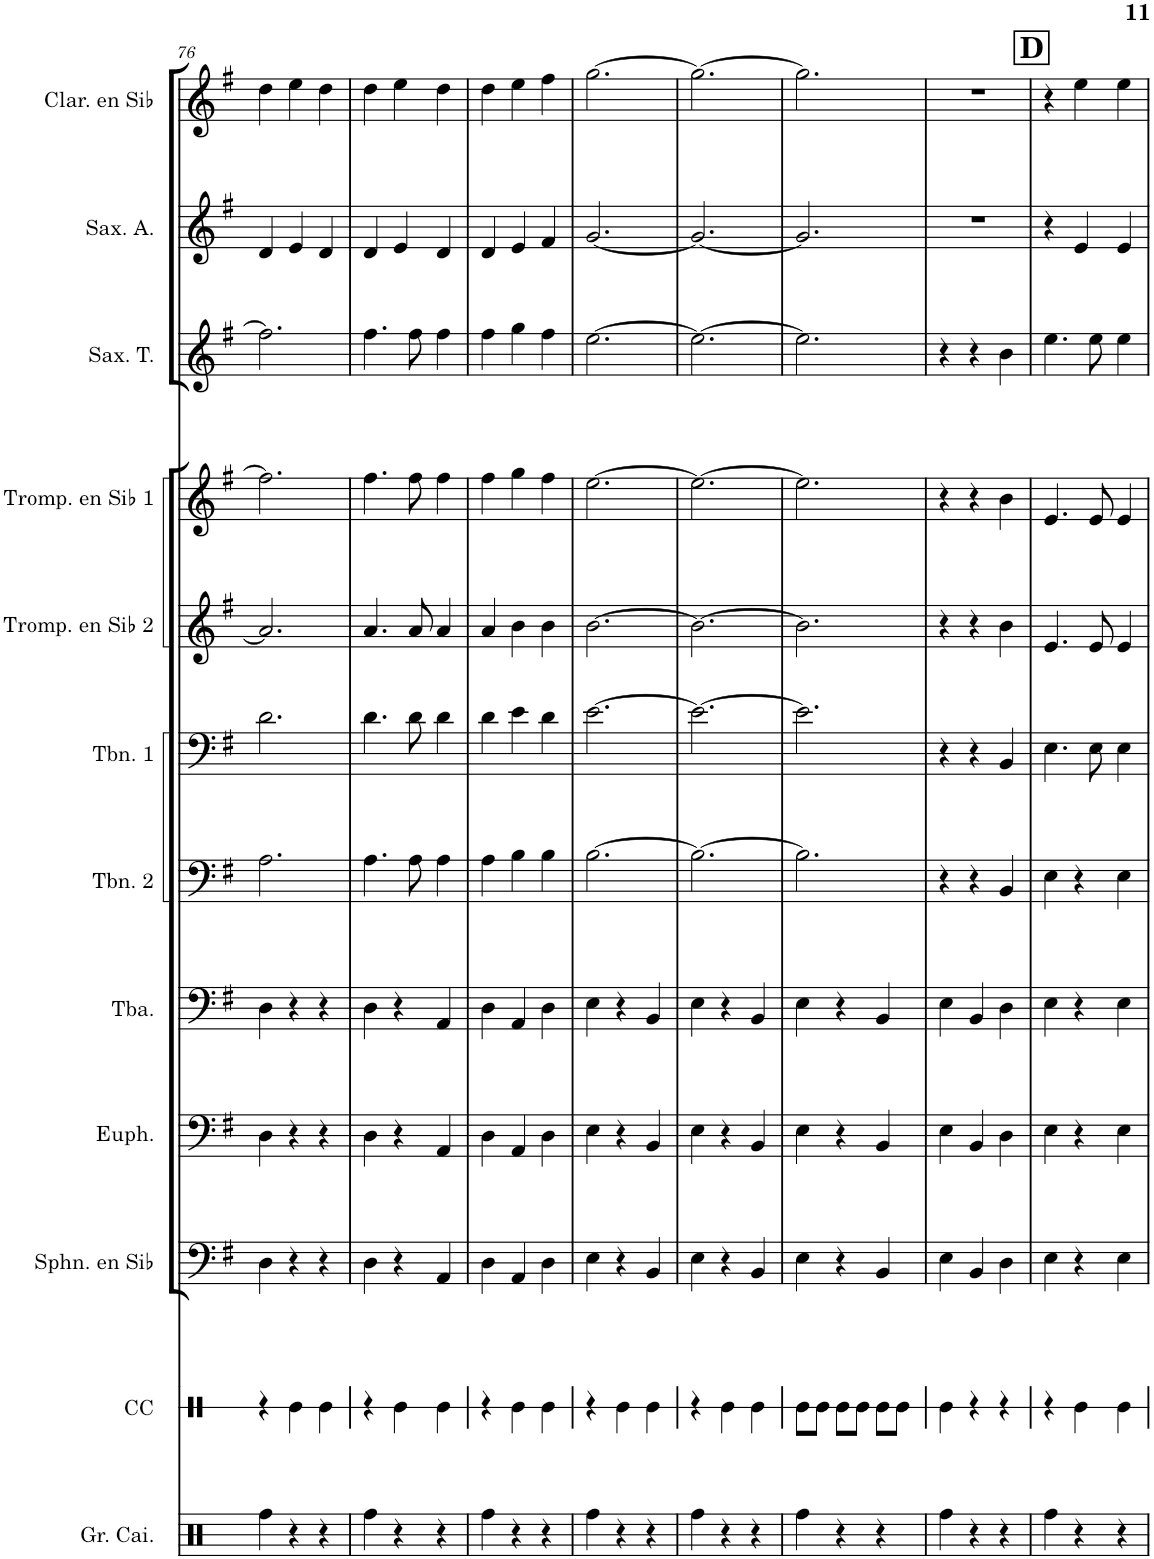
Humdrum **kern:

**kern	**kern	**kern	**kern	**kern	**kern	**kern	**kern	**kern	**kern	**kern	**kern
*part12	*part11	*part10	*part9	*part8	*part7	*part6	*part5	*part4	*part3	*part2	*part1
*staff12	*staff11	*staff10	*staff9	*staff8	*staff7	*staff6	*staff5	*staff4	*staff3	*staff2	*staff1
*I"Grosses caisses	*I"Caisse claire	*I"Sousaphone en Sib	*I"Euphonium	*I"Tuba	*I"Trombone 2	*I"Trombone 1	*I"Trompette en Sib 2	*I"Trompette en Sib 1	*I"Saxophone Ténor	*I"Saxophone Alto	*I"Clarinette en Sib
*I'Gr. Cai.	*I'CC	*I'Sphn. en Sib	*I'Euph.	*I'Tba.	*I'Tbn. 2	*I'Tbn. 1	*I'Tromp. en Sib 2	*I'Tromp. en Sib 1	*I'Sax. T.	*I'Sax. A.	*I'Clar. en Sib
!!LO:PB:g=z
*clefX	*clefX	*clefF4	*clefF4	*clefF4	*clefF4	*clefF4	*clefG2	*clefG2	*clefG2	*clefG2	*clefG2
*	*	*Trd7c12	*	*	*	*	*Trd1c2	*Trd1c2	*Trd7c12	*Trd5c9	*Trd1c2
*k[]	*k[]	*k[f#]	*k[f#]	*k[f#]	*k[f#]	*k[f#]	*k[f#]	*k[f#]	*k[f#]	*k[f#]	*k[f#]
*M3/4	*M3/4	*M3/4	*M3/4	*M3/4	*M3/4	*M3/4	*M3/4	*M3/4	*M3/4	*M3/4	*M3/4
=76	=76	=76	=76	=76	=76	=76	=76	=76	=76	=76	=76
4Rff\	4r	4D\	4D\	4D\	2.A\	2.d\	2.a/]	2.ff#\]	2.ff#\]	4d/	4dd\
4r	4Re\	4r	4r	4r	.	.	.	.	.	4e/	4ee\
4r	4Re\	4r	4r	4r	.	.	.	.	.	4d/	4dd\
=77	=77	=77	=77	=77	=77	=77	=77	=77	=77	=77	=77
4Rff\	4r	4D\	4D\	4D\	4.A\	4.d\	4.a/	4.ff#\	4.ff#\	4d/	4dd\
4r	4Re\	4r	4r	4r	.	.	.	.	.	4e/	4ee\
.	.	.	.	.	8A\	8d\	8a/	8ff#\	8ff#\	.	.
4r	4Re\	4AA/	4AA/	4AA/	4A\	4d\	4a/	4ff#\	4ff#\	4d/	4dd\
=78	=78	=78	=78	=78	=78	=78	=78	=78	=78	=78	=78
4Rff\	4r	4D\	4D\	4D\	4A\	4d\	4a/	4ff#\	4ff#\	4d/	4dd\
4r	4Re\	4AA/	4AA/	4AA/	4B\	4e\	4b\	4gg\	4gg\	4e/	4ee\
4r	4Re\	4D\	4D\	4D\	4B\	4d\	4b\	4ff#\	4ff#\	4f#/	4ff#\
=79	=79	=79	=79	=79	=79	=79	=79	=79	=79	=79	=79
4Rff\	4r	4E\	4E\	4E\	[2.B\	[2.e\	[2.b\	[2.ee\	[2.ee\	[2.g/	[2.gg\
4r	4Re\	4r	4r	4r	.	.	.	.	.	.	.
4r	4Re\	4BB/	4BB/	4BB/	.	.	.	.	.	.	.
=80	=80	=80	=80	=80	=80	=80	=80	=80	=80	=80	=80
4Rff\	4r	4E\	4E\	4E\	2.B\_	2.e\_	2.b\_	2.ee\_	2.ee\_	2.g/_	2.gg\_
4r	4Re\	4r	4r	4r	.	.	.	.	.	.	.
4r	4Re\	4BB/	4BB/	4BB/	.	.	.	.	.	.	.
=81	=81	=81	=81	=81	=81	=81	=81	=81	=81	=81	=81
4Rff\	8Re\L	4E\	4E\	4E\	2.B\]	2.e\]	2.b\]	2.ee\]	2.ee\]	2.g/]	2.gg\]
.	8Re\J	.	.	.	.	.	.	.	.	.	.
4r	8Re\L	4r	4r	4r	.	.	.	.	.	.	.
.	8Re\J	.	.	.	.	.	.	.	.	.	.
4r	8Re\L	4BB/	4BB/	4BB/	.	.	.	.	.	.	.
.	8Re\J	.	.	.	.	.	.	.	.	.	.
=82	=82	=82	=82	=82	=82	=82	=82	=82	=82	=82	=82
4Rff\	4Re\	4E\	4E\	4E\	4r	4r	4r	4r	4r	2.r	2.r
4r	4r	4BB/	4BB/	4BB/	4r	4r	4r	4r	4r	.	.
4r	4r	4D\	4D\	4D\	4BB/	4BB/	4b\	4b\	4b\	.	.
!!LO:REH:place=s1:a:B:cj:fs=14:t=D
=83	=83	=83	=83	=83	=83	=83	=83	=83	=83	=83	=83
4Rff\	4r	4E\	4E\	4E\	4E\	4.E\	4.e/	4.e/	4.ee\	4r	4r
4r	4Re\	4r	4r	4r	4r	.	.	.	.	4e/	4ee\
.	.	.	.	.	.	8E\	8e/	8e/	8ee\	.	.
4r	4Re\	4E\	4E\	4E\	4E\	4E\	4e/	4e/	4ee\	4e/	4ee\
=	=	=	=	=	=	=	=	=	=	=	=
*-	*-	*-	*-	*-	*-	*-	*-	*-	*-	*-	*-
